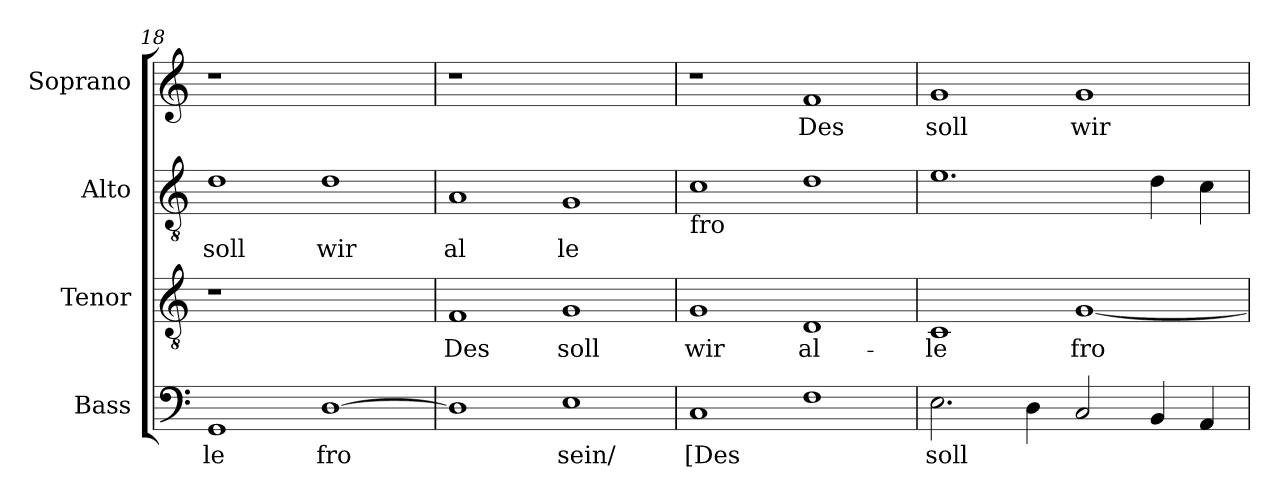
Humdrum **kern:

**kern	**text	**kern	**text	**kern	**text	**kern	**text
*part4	*part4	*part3	*part3	*part2	*part2	*part1	*part1
*staff4	*staff4	*staff3	*staff3	*staff2	*staff2	*staff1	*staff1
*I"Bass	*	*I"Tenor	*	*I"Alto	*	*I"Soprano	*
*clefF4	*	*clefGv2	*	*clefGv2	*	*clefG2	*
=18	=18	=18	=18	=18	=18	=18	=18
!	!LO:LY:b:cj	!	!	!	!LO:LY:b:cj	!	!
1GG	-le	1r	.	1d	soll	1r	.
!	!LO:LY:b:cj	!	!	!	!LO:LY:b:cj	!	!
[>1D	fro	1ryy	.	1d	wir	1ryy	.
=19	=19	=19	=19	=19	=19	=19	=19
!	!	!	!LO:LY:b:cj	!	!LO:LY:b:cj	!	!
1D]	.	1F	Des	1A	al	1r	.
!	!LO:LY:b:cj	!	!LO:LY:b:cj	!	!LO:LY:b:cj	!	!
1E	sein/	1G	soll	1G	le	1ryy	.
!!LO:PB:g=z
=20	=20	=20	=20	=20	=20	=20	=20
!	!	!	!	!LO:TX:b:t=fro	!	!	!
!	!LO:LY:b	!	!LO:LY:b:cj	!	!	!	!
1C	[Des	1G	wir	1c	.	1r	.
!	!	!	!LO:LY:b:cj	!	!	!	!LO:LY:b:cj
1F	.	1D	al-	1d	.	1f	Des
=21	=21	=21	=21	=21	=21	=21	=21
!	!LO:LY:b	!	!LO:LY:b:cj	!	!	!	!LO:LY:b:cj
2.E\	soll	1C	-le	1.e	.	1g	soll
4D\	.	.	.	.	.	.	.
!	!	!	!LO:LY:b:cj	!	!	!	!LO:LY:b:cj
2C/	.	[<1G	fro	.	.	1g	wir
4BB/	.	.	.	4d\	.	.	.
4AA/	.	.	.	4c\	.	.	.
=	=	=	=	=	=	=	=
*-	*-	*-	*-	*-	*-	*-	*-
